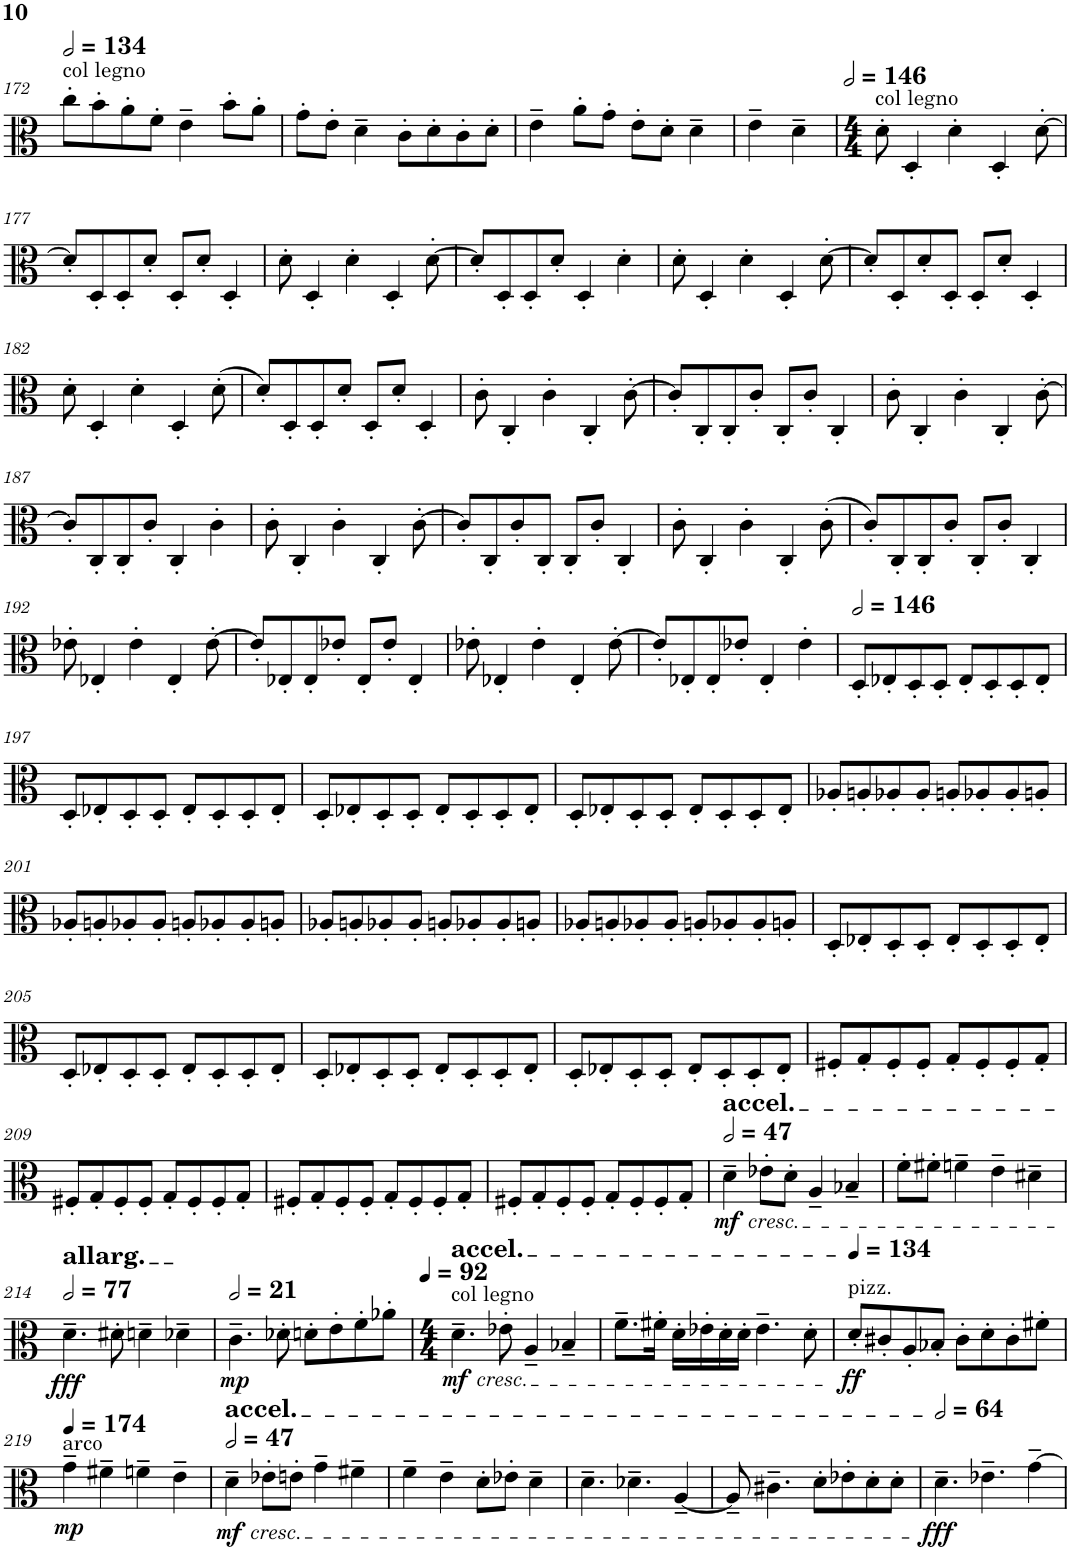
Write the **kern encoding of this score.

**kern	**dynam
*part1	*part1
*staff1	*staff1
*I"Viola	*
*I'Vla.	*
!!LO:PB:g=z
*clefC3	*
*k[]	*
*M4/4	*
*MM268	*
=172	=172
!LO:TX:a:t=col legno	!
8cc'\L	.
8b'\	.
8a'\	.
8f'\J	.
4e~\	.
8b'\L	.
8a'\J	.
=173	=173
8g'\L	.
8e'\J	.
4d~\	.
8c'\L	.
8d'\	.
8c'\	.
8d'\J	.
=174	=174
4e~\	.
8a'\L	.
8g'\J	.
8e'\L	.
8d'\J	.
4d~\	.
=175	=175
4e~\	.
4d~\	.
=176	=176
*M4/4	*
*MM292	*
!LO:TX:a:t=col legno	!
8d'\	.
4D'/	.
4d'\	.
4D'/	.
[8d'\	.
!!LO:LB:g=z
=177	=177
8d'/L]	.
8D'/	.
8D'/	.
8d'/J	.
8D'/L	.
8d'/J	.
4D'/	.
=178	=178
8d'\	.
4D'/	.
4d'\	.
4D'/	.
[8d'\	.
=179	=179
8d'/L]	.
8D'/	.
8D'/	.
8d'/J	.
4D'/	.
4d'\	.
=180	=180
8d'\	.
4D'/	.
4d'\	.
4D'/	.
[8d'\	.
=181	=181
8d'/L]	.
8D'/	.
8d'/	.
8D'/J	.
8D'/L	.
8d'/J	.
4D'/	.
!!LO:LB:g=z
=182	=182
8d'\	.
4D'/	.
4d'\	.
4D'/	.
(8d'\	.
=183	=183
8d'/L)	.
8D'/	.
8D'/	.
8d'/J	.
8D'/L	.
8d'/J	.
4D'/	.
=184	=184
8c'\	.
4C'/	.
4c'\	.
4C'/	.
[8c'\	.
=185	=185
8c'/L]	.
8C'/	.
8C'/	.
8c'/J	.
8C'/L	.
8c'/J	.
4C'/	.
=186	=186
8c'\	.
4C'/	.
4c'\	.
4C'/	.
[8c'\	.
!!LO:LB:g=z
=187	=187
8c'/L]	.
8C'/	.
8C'/	.
8c'/J	.
4C'/	.
4c'\	.
=188	=188
8c'\	.
4C'/	.
4c'\	.
4C'/	.
[8c'\	.
=189	=189
8c'/L]	.
8C'/	.
8c'/	.
8C'/J	.
8C'/L	.
8c'/J	.
4C'/	.
=190	=190
8c'\	.
4C'/	.
4c'\	.
4C'/	.
(8c'\	.
=191	=191
8c'/L)	.
8C'/	.
8C'/	.
8c'/J	.
8C'/L	.
8c'/J	.
4C'/	.
!!LO:LB:g=z
=192	=192
8e-X'\	.
4E-X'/	.
4e-'\	.
4E-'/	.
[8e-'\	.
=193	=193
8e-'/L]	.
8E-X'/	.
8E-'/	.
8e-X'/J	.
8E-'/L	.
8e-'/J	.
4E-'/	.
=194	=194
8e-X'\	.
4E-X'/	.
4e-'\	.
4E-'/	.
[8e-'\	.
=195	=195
8e-'/L]	.
8E-X'/	.
8E-'/	.
8e-X'/J	.
4E-'/	.
4e-'\	.
=196	=196
*MM292	*
8D'/L	.
8E-X'/	.
8D'/	.
8D'/J	.
8E-'/L	.
8D'/	.
8D'/	.
8E-'/J	.
!!LO:LB:g=z
=197	=197
8D'/L	.
8E-X'/	.
8D'/	.
8D'/J	.
8E-'/L	.
8D'/	.
8D'/	.
8E-'/J	.
=198	=198
8D'/L	.
8E-X'/	.
8D'/	.
8D'/J	.
8E-'/L	.
8D'/	.
8D'/	.
8E-'/J	.
=199	=199
8D'/L	.
8E-X'/	.
8D'/	.
8D'/J	.
8E-'/L	.
8D'/	.
8D'/	.
8E-'/J	.
=200	=200
8A-X'/L	.
8An'/	.
8A-X'/	.
8A-'/J	.
8An'/L	.
8A-X'/	.
8A-'/	.
8An'/J	.
!!LO:LB:g=z
=201	=201
8A-X'/L	.
8An'/	.
8A-X'/	.
8A-'/J	.
8An'/L	.
8A-X'/	.
8A-'/	.
8An'/J	.
=202	=202
8A-X'/L	.
8An'/	.
8A-X'/	.
8A-'/J	.
8An'/L	.
8A-X'/	.
8A-'/	.
8An'/J	.
=203	=203
8A-X'/L	.
8An'/	.
8A-X'/	.
8A-'/J	.
8An'/L	.
8A-X'/	.
8A-'/	.
8An'/J	.
=204	=204
8D'/L	.
8E-X'/	.
8D'/	.
8D'/J	.
8E-'/L	.
8D'/	.
8D'/	.
8E-'/J	.
!!LO:LB:g=z
=205	=205
8D'/L	.
8E-X'/	.
8D'/	.
8D'/J	.
8E-'/L	.
8D'/	.
8D'/	.
8E-'/J	.
=206	=206
8D'/L	.
8E-X'/	.
8D'/	.
8D'/J	.
8E-'/L	.
8D'/	.
8D'/	.
8E-'/J	.
=207	=207
8D'/L	.
8E-X'/	.
8D'/	.
8D'/J	.
8E-'/L	.
8D'/	.
8D'/	.
8E-'/J	.
=208	=208
8F#X'/L	.
8G'/	.
8F#'/	.
8F#'/J	.
8G'/L	.
8F#'/	.
8F#'/	.
8G'/J	.
!!LO:LB:g=z
=209	=209
8F#X'/L	.
8G'/	.
8F#'/	.
8F#'/J	.
8G'/L	.
8F#'/	.
8F#'/	.
8G'/J	.
=210	=210
8F#X'/L	.
8G'/	.
8F#'/	.
8F#'/J	.
8G'/L	.
8F#'/	.
8F#'/	.
8G'/J	.
=211	=211
8F#X'/L	.
8G'/	.
8F#'/	.
8F#'/J	.
8G'/L	.
8F#'/	.
8F#'/	.
8G'/J	.
=212	=212
*MM94	*
!LO:TX:b:i:t=cresc.	!
!LO:TX:a:t=accel.	!
!	!LO:DY:b
4d~\	mf
8e-X'\L	.
8d'\J	.
4A~/	.
4B-X~/	.
=213	=213
8f'\L	.
8f#X'\J	.
4fn~\	.
4e~\	.
4d#X~\	.
!!LO:LB:g=z
=214	=214
*MM154	*
!LO:TX:a:t=allarg.	!
!	!LO:DY:b
4.d~\	fff
8d#X'\	.
4dn~\	.
4d-X~\	.
=215	=215
*MM42	*
!	!LO:DY:b
4.c~\	mp
8d-X'\	.
8dn'\L	.
8e'\	.
8f'\	.
8a-X'\J	.
=216	=216
*M4/4	*
*MM92	*
!LO:TX:a:t=col legno	!
!LO:TX:a:t=accel.	!
!	!LO:DY:b
4.d~\	mf
8e-X'\	.
4A~/	.
4B-X~/	.
=217	=217
8.f~\L	.
16f#X'\Jk	.
16d'\LL	.
16e-X'\	.
16d'\	.
16d'\JJ	.
4.e-~\	.
8d'\	.
=218	=218
*MM134	*
!LO:TX:a:t=pizz.	!
!	!LO:DY:b
8d'/L	ff
8c#X'/	.
8A'/	.
8B-X'/J	.
8c#'\L	.
8d'\	.
8c#'\	.
8f#X'\J	.
!!LO:LB:g=z
=219	=219
*MM174	*
!LO:TX:a:t=arco	!
!	!LO:DY:b
4g~\	mp
4f#X~\	.
4fn~\	.
4e~\	.
=220	=220
*MM94	*
!LO:TX:a:t=accel.	!
!	!LO:DY:b
4d~\	mf
8e-X'\L	.
8en'\J	.
4g~\	.
4f#X~\	.
=221	=221
4f~\	.
4e~\	.
8d'\L	.
8e-X'\J	.
4d~\	.
=222	=222
4.d~\	.
4.d-X~\	.
[4A~/	.
=223	=223
8A~/]	.
4.c#X~\	.
8d'\L	.
8e-X'\	.
8d'\	.
8d'\J	.
=224	=224
*MM128	*
!	!LO:DY:b
4.d~\	fff
4.e-X~\	.
[4g~\	.
=	=
*-	*-
